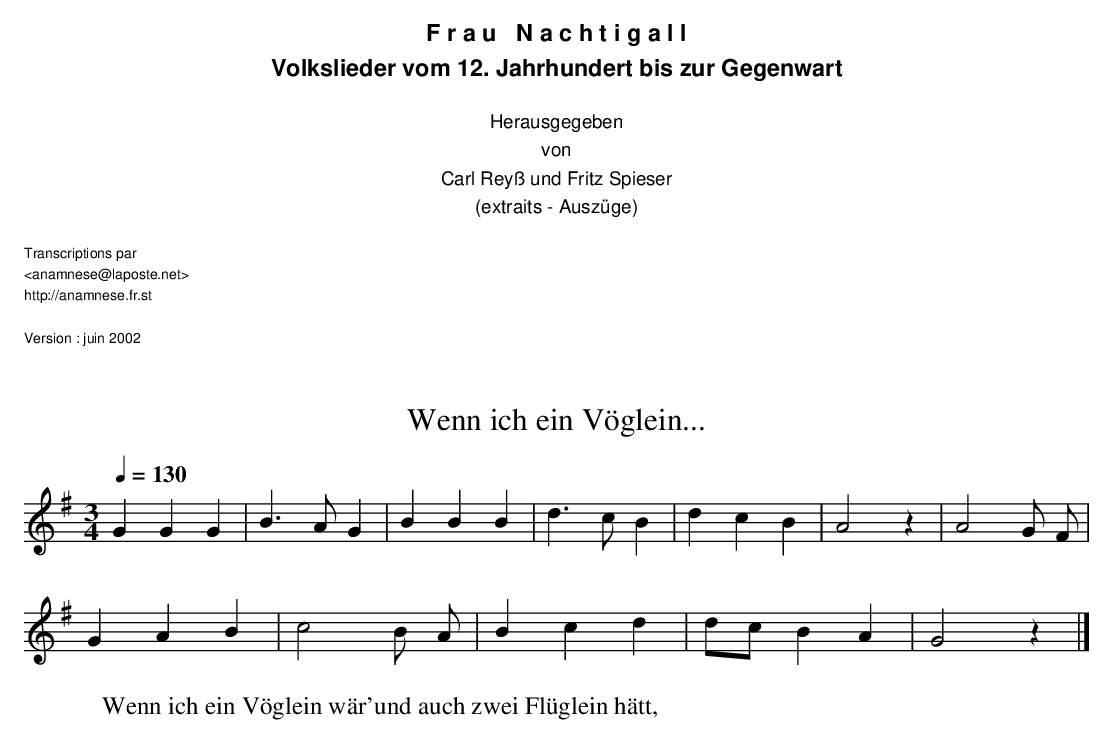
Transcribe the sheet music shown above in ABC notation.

X:1
T:Wenn ich ein Vöglein...
M:3/4
L:1/4
Q:1/4=130
K:G
GGG | B>A G | BBB | d>c B | dcB | A2 z | A2 G/ F/ |
GAB | c2 B/ A/ | Bcd | d/c/ B A | G2 z |]
W:Wenn ich ein Vöglein wär'und auch zwei Flüglein hätt,
